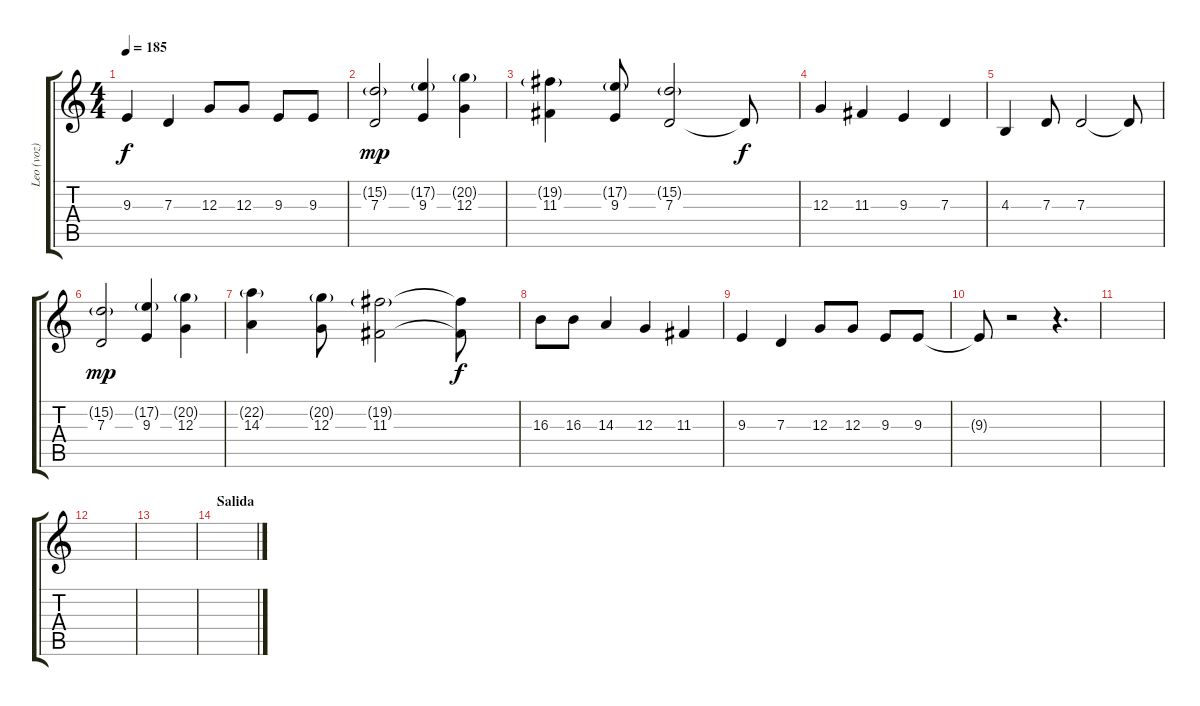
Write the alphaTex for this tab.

\track ("Leo (voz)" "Leo (voz)") {instrument altosax}
\staff {score tabs}
\tuning (E4 B3 G3 D3 A2 E2) {hide}
\ts (4 4)
\tempo 185
\clef g2
\ks c
9.3.4{dy f} 7.3.4 12.3.8 12.3.8 9.3.8 9.3.8 |
(15.2{g} 7.3).2{dy mp} (17.2{g} 9.3).4 (20.2{g} 12.3).4 |
(19.2{g} 11.3).4 (17.2{g} 9.3).8 (15.2{g} 7.3).2 7.3{t}.8{dy f} |
12.3.4 11.3.4 9.3.4 7.3.4 |
4.3.4 7.3.8 7.3.2 7.3{t}.8 |
(15.2{g} 7.3).2{dy mp} (17.2{g} 9.3).4 (20.2{g} 12.3).4 |
(22.2{g} 14.3).4 (20.2{g} 12.3).8 (19.2{g} 11.3).2 (19.2{t} 11.3{t}).8{dy f} |
16.3.8 16.3.8 14.3.4 12.3.4 11.3.4 |
9.3.4 7.3.4 12.3.8 12.3.8 9.3.8 9.3.8 |
9.3{t}.8 r.2 r.4{d} |
|
|
|
\section ("" "Salida")
